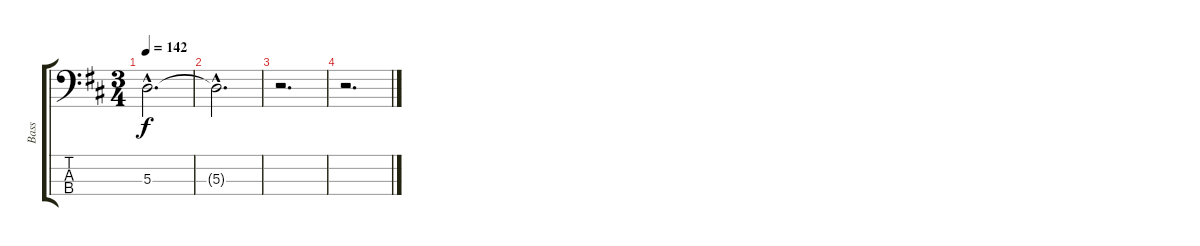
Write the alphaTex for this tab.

\track ("Bass" "Bass") {instrument electricbassfinger}
\staff {score tabs}
\tuning (G2 D2 A1 E1) {hide}
\ts (3 4)
\tempo 142
\clef f4
\ks d
5.3{hac}.2{d dy f} |
5.3{hac t}.2{d} |
r.2{d} |
r.2{d}
